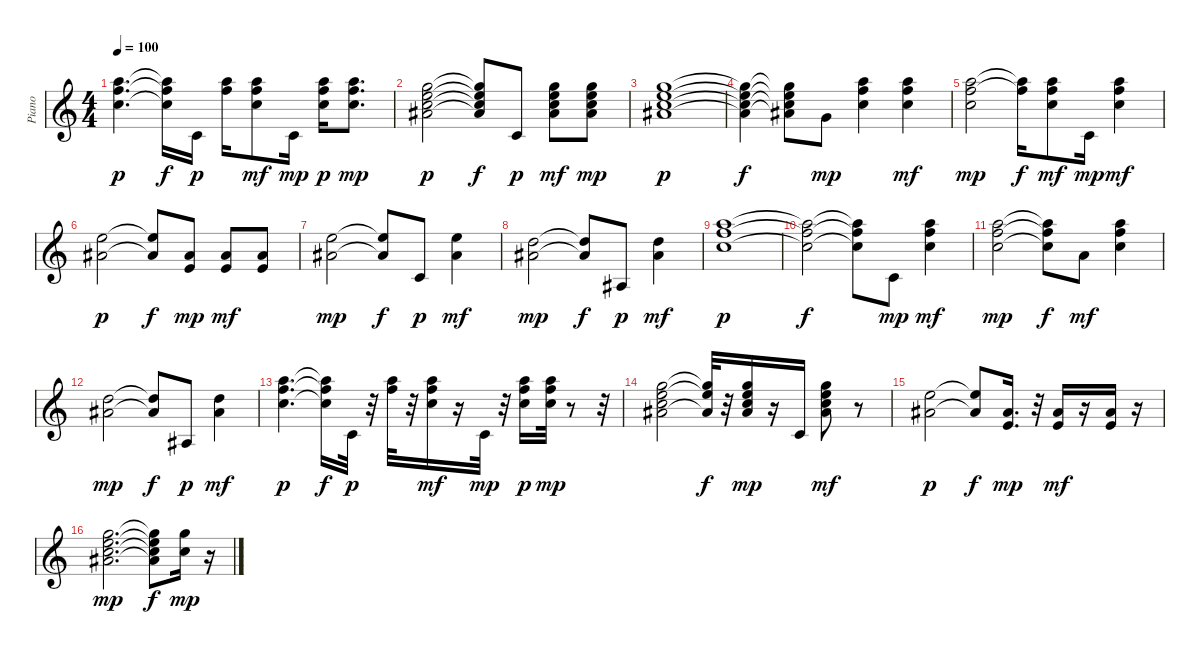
\track ("Piano " "Piano ") {instrument rockorgan}
\staff {score}
\tuning (E4 B3 G3 D3 A2 E2) {hide}
\ts (4 4)
\tempo 100
\clef g2
\ks c
(17.1 18.2 17.3).4{d dy p} (17.1{t} 18.2{t} 17.3{t}).16{dy f} 15.5.16{dy p} (17.1 18.2).16 (17.1 18.2 17.3).8{dy mf} 15.5.16{dy mp} (17.1 18.2 17.3).16{dy p} (17.1 18.2 17.3).8{d dy mp} |
(15.1 17.2 17.3 20.4).2{dy p} (15.1{t} 17.2{t} 17.3{t} 20.4{t}).8{dy f} 15.5.8{dy p} (15.1 17.2 17.3 20.4).8{dy mf} (15.1 17.2 17.3 20.4).8{dy mp} |
(15.1 17.2 17.3 20.4).1{dy p} |
(15.1{t} 17.2{t} 17.3{t} 20.4{t}).4{dy f} (15.1{t} 17.2{t} 17.3{t} 20.4{t}).8 17.4.8{dy mp} (17.1 18.2 17.3).4 (17.1 18.2 17.3).4{dy mf} |
(17.1 18.2 17.3).2{dy mp} (17.1{t} 18.2{t}).16{dy f} (17.1 18.2 17.3).8{dy mf} 15.5.16{dy mp} (17.1 18.2 17.3).4{dy mf} |
(17.2 15.3).2{dy p} (17.2{t} 15.3{t}).8{dy f} (15.3 14.4).8{dy mp} (15.3 14.4).8{dy mf} (15.3 14.4).8 |
(12.1 11.2).2{dy mp} (12.1{t} 11.2{t}).8{dy f} 10.4.8{dy p} (12.1 11.2).4{dy mf} |
(10.1 11.2).2{dy mp} (10.1{t} 11.2{t}).8{dy f} 8.4.8{dy p} (10.1 11.2).4{dy mf} |
(17.1 18.2 17.3).1{dy p} |
(17.1{t} 18.2{t} 17.3{t}).2{dy f} (17.1{t} 18.2{t} 17.3{t}).8 15.5.8{dy mp} (17.1 18.2 17.3).4{dy mf} |
(17.1 18.2 17.3).2{dy mp} (17.1{t} 18.2{t} 17.3{t}).8{dy f} 19.4.8{dy mf} (17.1 18.2 17.3).4 |
(15.2 15.3).2{dy mp} (15.2{t} 15.3{t}).8{dy f} 13.5.8{dy p} (15.2 15.3).4{dy mf} |
(17.1 18.2 17.3).4{d dy p} (17.1{t} 18.2{t} 17.3{t}).16{dy f} 15.5.32{dy p} r.32 (17.1 18.2).32 r.32 (17.1 18.2 17.3).16{dy mf} r.16 15.5.32{dy mp} r.32 (17.1 18.2 17.3).16{dy p} (17.1 18.2 17.3).32{dy mp} r.8 r.32 |
(15.1 17.2 17.3 20.4).2 (15.1{t} 17.2{t} 20.4{t}).32{dy f} r.32 (15.1 17.2 17.3 20.4).16{dy mp} r.16 15.5.16 (15.1 17.2 17.3 20.4).8{dy mf} r.8 |
(17.2 15.3).2{dy p} (17.2{t} 15.3{t}).8{dy f} (15.3 14.4).16{d dy mp} r.32 (15.3 14.4).16{dy mf} r.16 (15.3 14.4).16 r.16 |
(15.1 17.2 17.3 20.4).2{d dy mp} (15.1{t} 17.2{t} 17.3{t} 20.4{t}).8{dy f} (15.1 17.3).16{dy mp} r.16
